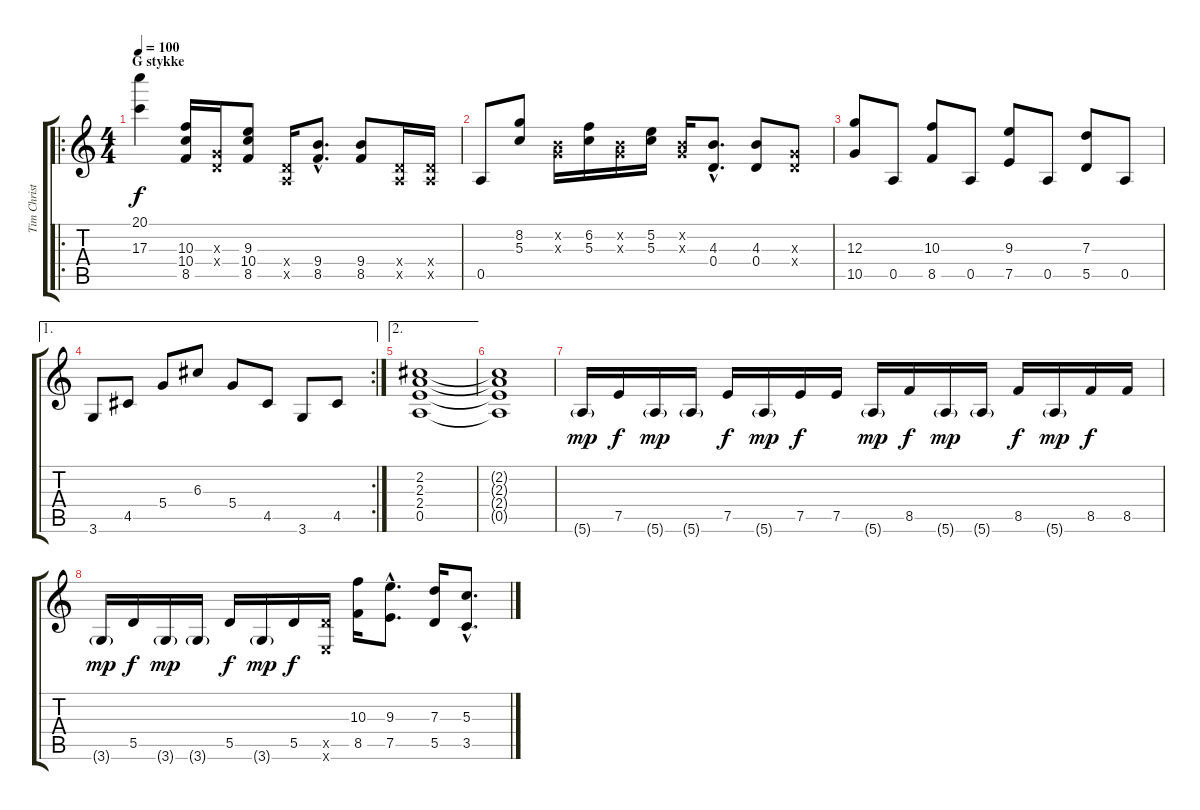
\track ("Tim Christensen (Guitar 2)" "Tim Christ") {instrument distortionguitar}
\staff {score tabs}
\tuning (E4 B3 G3 D3 A2 E2) {hide}
\ro
\ts (4 4)
\section ("" "G stykke")
\tempo 100
\clef g2
\ks c
(20.1{t} 17.3{t}).4{dy f} (10.3 10.4 8.5).16{volume 16 balance 13} (0.3{x} 0.4{x}).16 (9.3 10.4 8.5).8 (0.4{x} 0.5{x}).16 (9.4{hac} 8.5{hac}).8{d} (9.4 8.5).8 (0.4{x} 0.5{x}).16 (0.4{x} 0.5{x}).16 |
0.5.8 (8.2 5.3).8 (0.2{x} 0.3{x}).16 (6.2 5.3).16 (0.2{x} 0.3{x}).16 (5.2 5.3).16 (0.2{x} 0.3{x}).16 (4.3{hac} 0.4{hac}).8{d} (4.3 0.4).8 (0.3{x} 0.4{x}).8 |
(12.3 10.5).8 0.5.8 (10.3 8.5).8 0.5.8 (9.3 7.5).8 0.5.8 (7.3 5.5).8 0.5.8 |
\ae 1
\rc 2
3.6.8 4.5.8 5.4.8 6.3.8 5.4.8 4.5.8 3.6.8 4.5.8 |
\ae 2
(2.2 2.3 2.4 0.5).1 |
(2.2{t} 2.3{t} 2.4{t} 0.5{t}).1 |
5.6{g}.16{dy mp} 7.5.16{dy f} 5.6{g}.16{dy mp} 5.6{g}.16 7.5.16{dy f} 5.6{g}.16{dy mp} 7.5.16{dy f} 7.5.16 5.6{g}.16{dy mp} 8.5.16{dy f} 5.6{g}.16{dy mp} 5.6{g}.16 8.5.16{dy f} 5.6{g}.16{dy mp} 8.5.16{dy f} 8.5.16 |
3.6{g}.16{dy mp} 5.5.16{dy f} 3.6{g}.16{dy mp} 3.6{g}.16 5.5.16{dy f} 3.6{g}.16{dy mp} 5.5.16{dy f} (5.5{x} 0.6{x}).16 (10.3 8.5).16 (9.3{hac} 7.5{hac}).8{d} (7.3 5.5).16 (5.3{hac} 3.5{hac}).8{d}
